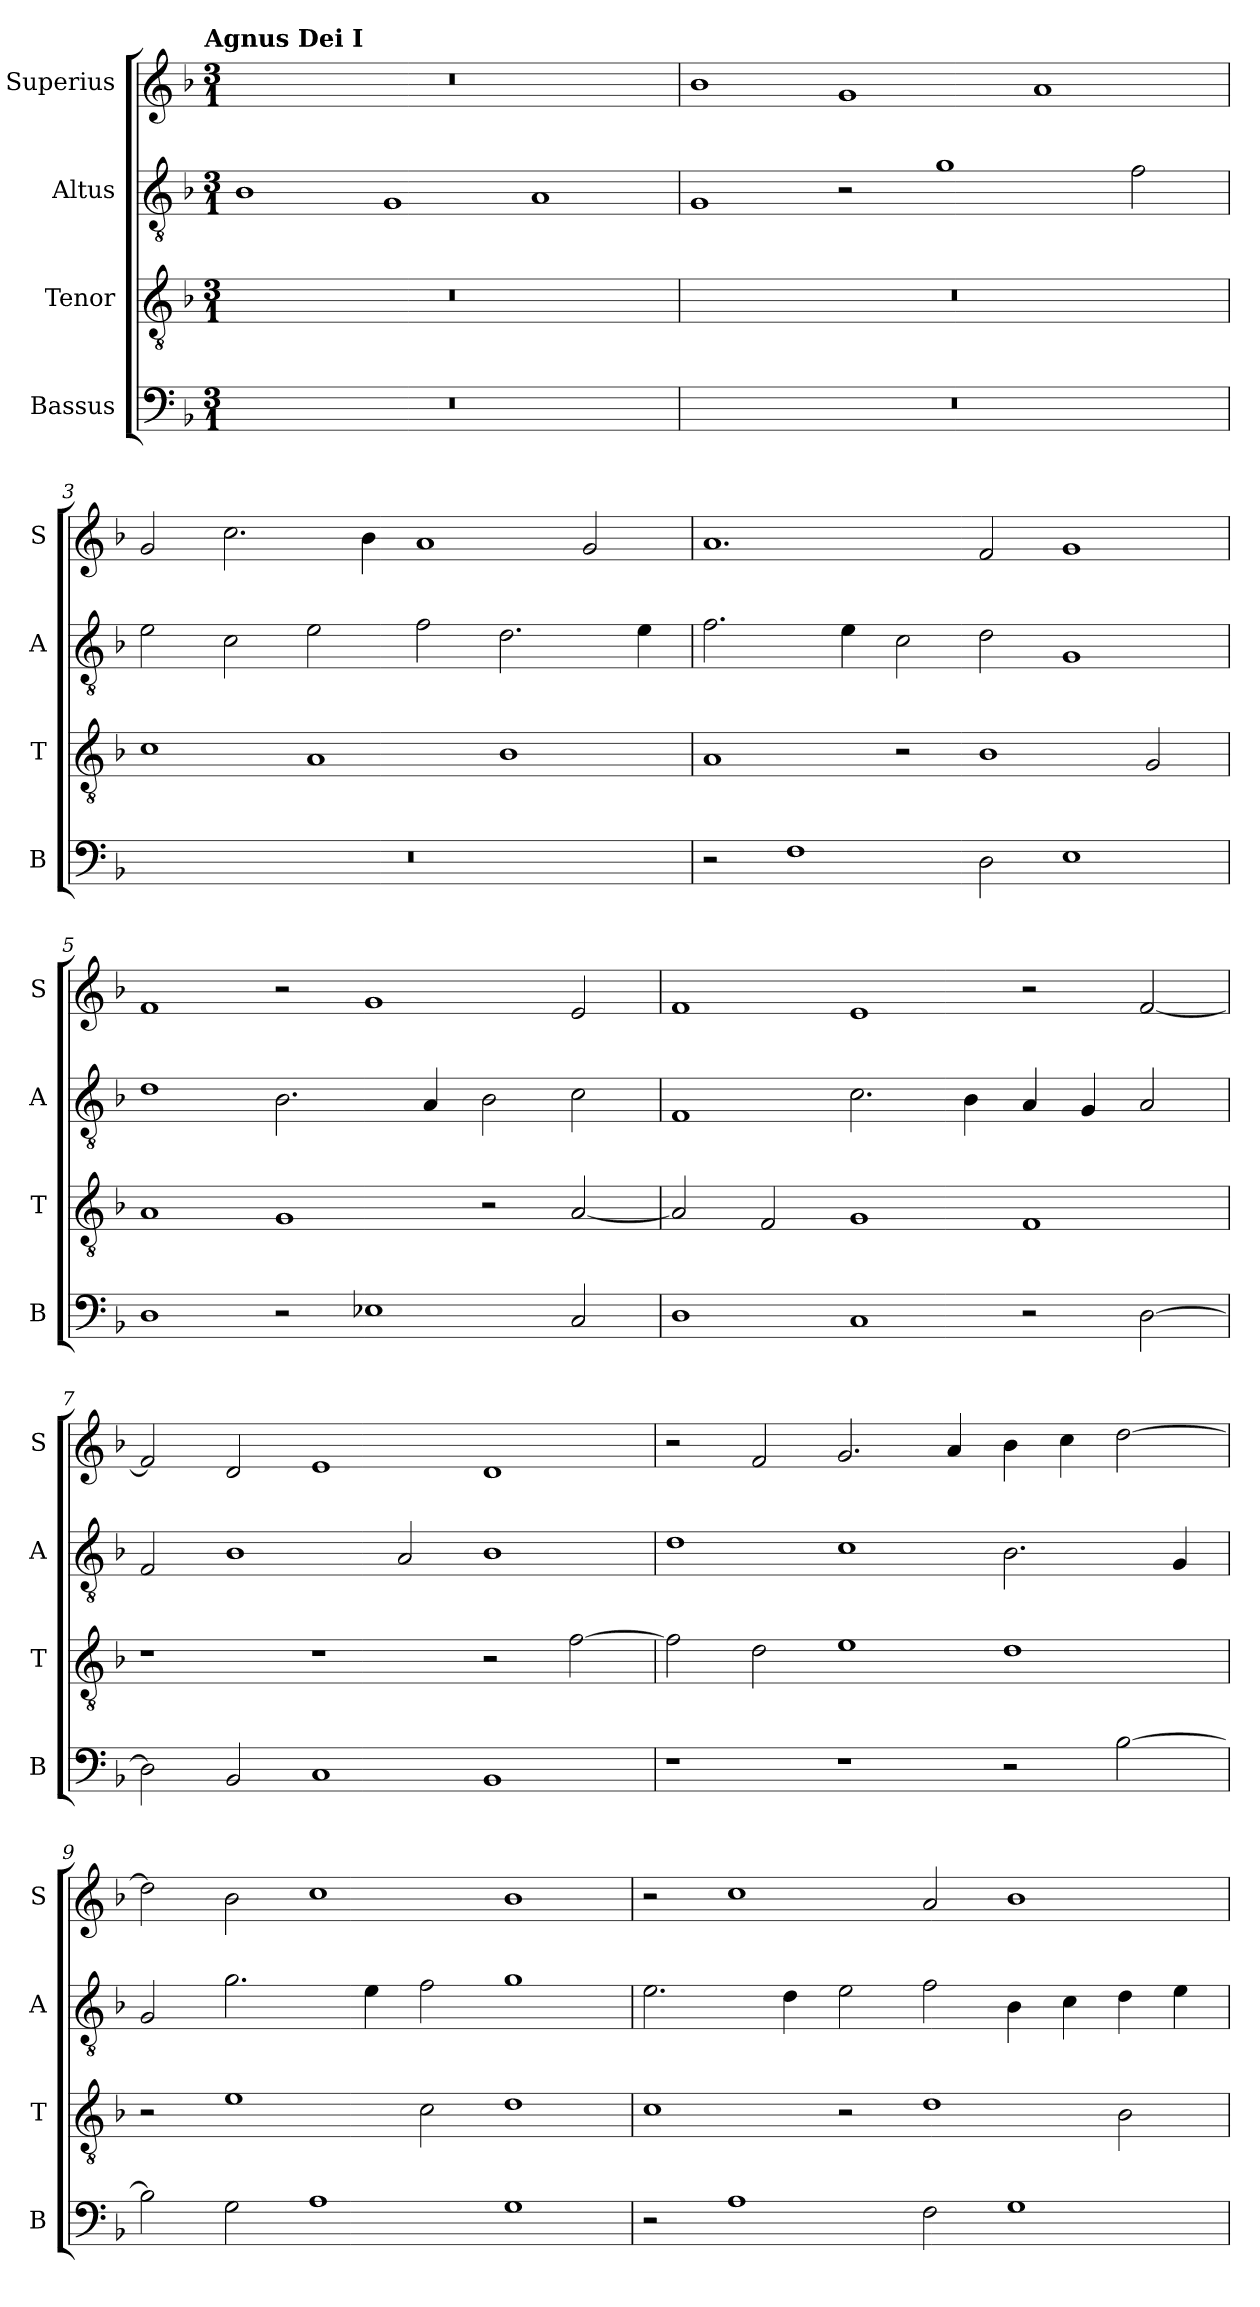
**kern	**kern	**kern	**kern
*part4	*part3	*part2	*part1
*staff4	*staff3	*staff2	*staff1
*I"Bassus	*I"Tenor	*I"Altus	*I"Superius
*I'B	*I'T	*I'A	*I'S
*clefF4	*clefGv2	*clefGv2	*clefG2
*k[b-]	*k[b-]	*k[b-]	*k[b-]
!!LO:TX:omd:t=Agnus Dei I
*M3/1	*M3/1	*M3/1	*M3/1
=1	=1	=1	=1
0.r	0.r	1B-	0.r
.	.	1G	.
.	.	1A	.
=2	=2	=2	=2
0.r	0.r	1G	1b-
.	.	2r	1g
.	.	1g	.
.	.	.	1a
.	.	2f\	.
=3	=3	=3	=3
0.r	1c	2e\	2g/
.	.	2c\	2.cc\
.	1A	2e\	.
.	.	.	4b-\
.	.	2f\	1a
.	1B-	2.d\	.
.	.	.	2g/
.	.	4e\	.
=4	=4	=4	=4
2r	1A	2.f\	1.a
1F	.	.	.
.	.	4e\	.
.	2r	2c\	.
2D\	1B-	2d\	2f/
1E	.	1G	1g
.	2G/	.	.
=5	=5	=5	=5
1D	1A	1d	1f
2r	1G	2.B-\	2r
1E-X	.	.	1g
.	.	4A/	.
.	2r	2B-\	.
2C/	[2A/	2c\	2e/
=6	=6	=6	=6
1D	2A/]	1F	1f
.	2F/	.	.
1C	1G	2.c\	1e
.	.	4B-\	.
2r	1F	4A/	2r
.	.	4G/	.
[2D\	.	2A/	[2f/
=7	=7	=7	=7
2D\]	1r	2F/	2f/]
2BB-/	.	1B-	2d/
1C	1r	.	1e
.	.	2A/	.
1BB-	2r	1B-	1d
.	[2f\	.	.
=8	=8	=8	=8
1r	2f\]	1d	2r
.	2d\	.	2f/
1r	1e	1c	2.g/
.	.	.	4a/
2r	1d	2.B-\	4b-\
.	.	.	4cc\
[2B-\	.	.	[2dd\
.	.	4G/	.
=9	=9	=9	=9
2B-\]	2r	2G/	2dd\]
2G\	1e	2.g\	2b-\
1A	.	.	1cc
.	.	4e\	.
.	2c\	2f\	.
1G	1d	1g	1b-
=10	=10	=10	=10
2r	1c	2.e\	2r
1A	.	.	1cc
.	.	4d\	.
.	2r	2e\	.
2F\	1d	2f\	2a/
1G	.	4B-\	1b-
.	.	4c\	.
.	2B-\	4d\	.
.	.	4e\	.
=	=	=	=
*-	*-	*-	*-
